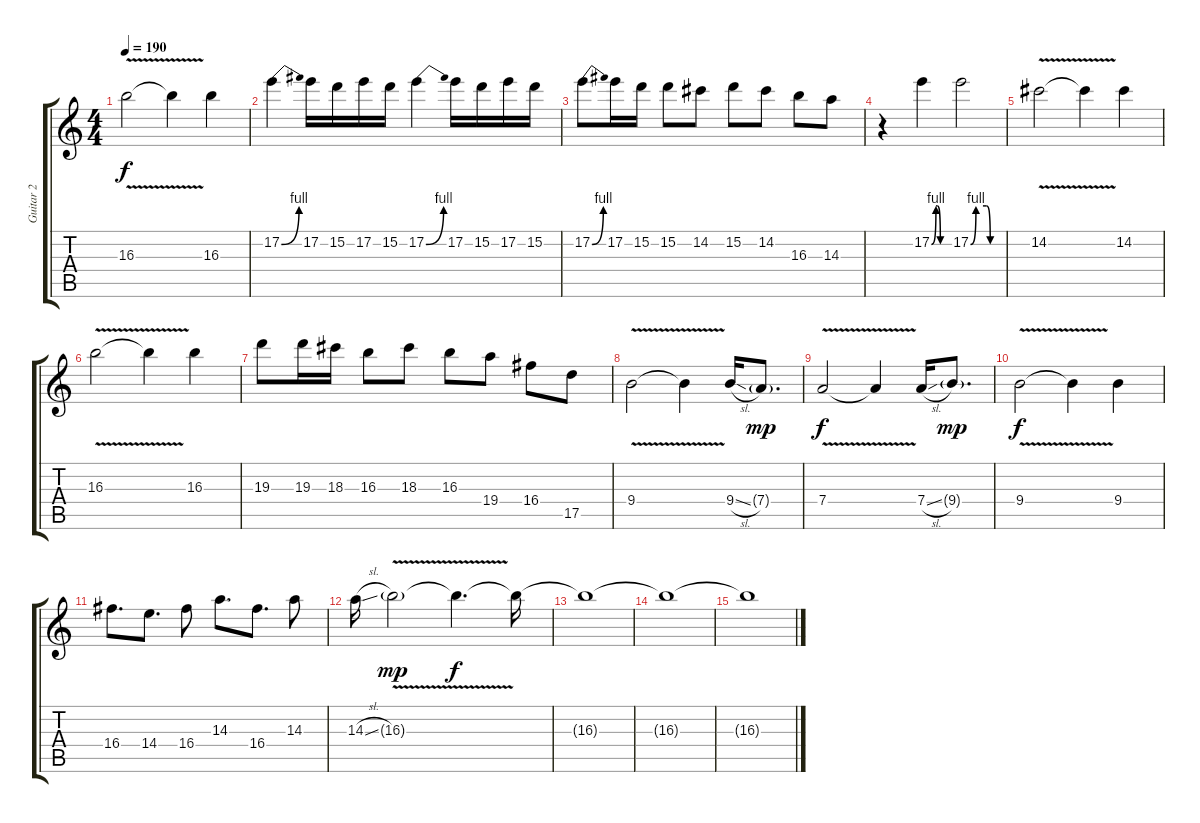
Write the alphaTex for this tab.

\track ("Guitar 2" "Guitar 2") {instrument distortionguitar}
\staff {score tabs}
\tuning (E4 B3 G3 D3 A2 E2) {hide}
\ts (4 4)
\tempo 190
\clef g2
\ks c
16.3{v}.2{dy f} 16.3{t}.4 16.3.4 |
17.2{be (bend 0 0 60 4)}.4 17.2.16 15.2.16 17.2.16 15.2.16 17.2{be (bend 0 0 60 4)}.4 17.2.16 15.2.16 17.2.16 15.2.16 |
17.2{be (bend 0 0 60 4)}.8 17.2.16 15.2.16 15.2.8 14.2.8 15.2.8 14.2.8 16.3.8 14.3.8 |
r.4 17.2{be (custom 0 0 15 4 20 4 30 0 60 0)}.4 17.2{be (custom 0 0 10 4 30 4 37 0 60 0)}.2 |
14.2{v}.2 14.2{t}.4 14.2.4 |
16.3{v}.2 16.3{t}.4 16.3.4 |
19.3.8 19.3.16 18.3.16 16.3.8 18.3.8 16.3.8 19.4.8 16.4.8 17.5.8 |
9.4{v}.2 9.4{t}.4 9.4{sl}.16 7.4{g}.8{d dy mp} |
7.4{v}.2{dy f} 7.4{t}.4 7.4{sl}.16 9.4{g}.8{d dy mp} |
9.4{v}.2{dy f} 9.4{t}.4 9.4.4 |
16.4.8{d} 14.4.8{d} 16.4.8 14.3.8{d} 16.4.8{d} 14.3.8 |
14.3{sl}.16 16.3{v g}.2{dy mp} 16.3{t}.4{d dy f} 16.3{t}.16 |
16.3{t}.1 |
16.3{t}.1 |
16.3{t}.1
